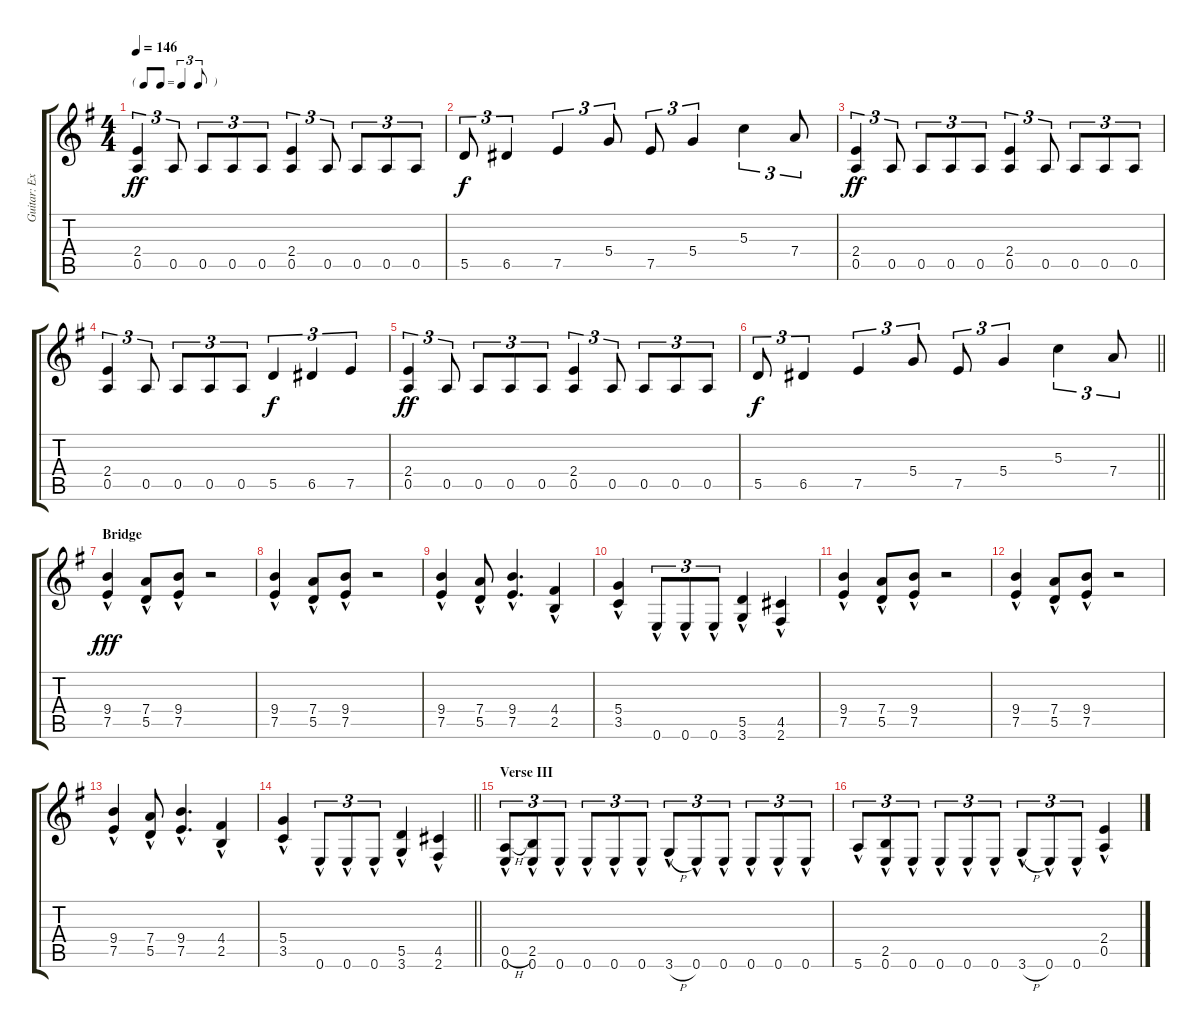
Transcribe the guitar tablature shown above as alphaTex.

\track ("Guitar: Extra" "Guitar: Ex") {instrument distortionguitar}
\staff {score tabs}
\tuning (E4 B3 G3 D3 A2 E2) {hide}
\ts (4 4)
\tf triplet8th
\tempo 146
\clef g2
\ks g
(2.4 0.5).4{tu (3 2) dy ff} 0.5.8{tu (3 2)} 0.5.8{tu (3 2)} 0.5.8{tu (3 2)} 0.5.8{tu (3 2)} (2.4 0.5).4{tu (3 2)} 0.5.8{tu (3 2)} 0.5.8{tu (3 2)} 0.5.8{tu (3 2)} 0.5.8{tu (3 2)} |
5.5.8{tu (3 2) dy f} 6.5.4{tu (3 2)} 7.5.4{tu (3 2)} 5.4.8{tu (3 2)} 7.5.8{tu (3 2)} 5.4.4{tu (3 2)} 5.3.4{tu (3 2)} 7.4.8{tu (3 2)} |
(2.4 0.5).4{tu (3 2) dy ff} 0.5.8{tu (3 2)} 0.5.8{tu (3 2)} 0.5.8{tu (3 2)} 0.5.8{tu (3 2)} (2.4 0.5).4{tu (3 2)} 0.5.8{tu (3 2)} 0.5.8{tu (3 2)} 0.5.8{tu (3 2)} 0.5.8{tu (3 2)} |
(2.4 0.5).4{tu (3 2)} 0.5.8{tu (3 2)} 0.5.8{tu (3 2)} 0.5.8{tu (3 2)} 0.5.8{tu (3 2)} 5.5.4{tu (3 2) dy f} 6.5.4{tu (3 2)} 7.5.4{tu (3 2)} |
(2.4 0.5).4{tu (3 2) dy ff} 0.5.8{tu (3 2)} 0.5.8{tu (3 2)} 0.5.8{tu (3 2)} 0.5.8{tu (3 2)} (2.4 0.5).4{tu (3 2)} 0.5.8{tu (3 2)} 0.5.8{tu (3 2)} 0.5.8{tu (3 2)} 0.5.8{tu (3 2)} |
\barLineRight lightlight
5.5.8{tu (3 2) dy f} 6.5.4{tu (3 2)} 7.5.4{tu (3 2)} 5.4.8{tu (3 2)} 7.5.8{tu (3 2)} 5.4.4{tu (3 2)} 5.3.4{tu (3 2)} 7.4.8{tu (3 2)} |
\section ("" "Bridge")
(9.4{hac} 7.5{hac}).4{dy fff volume 13 balance 8} (7.4{hac} 5.5{hac}).8 (9.4{hac} 7.5{hac}).8 r.2 |
(9.4{hac} 7.5{hac}).4 (7.4{hac} 5.5{hac}).8 (9.4{hac} 7.5{hac}).8 r.2 |
(9.4{hac} 7.5{hac}).4 (7.4{hac} 5.5{hac}).8 (9.4{hac} 7.5{hac}).4{d} (4.4{hac} 2.5{hac}).4 |
(5.4{hac} 3.5{hac}).4 0.6{hac}.8{tu (3 2)} 0.6{hac}.8{tu (3 2)} 0.6{hac}.8{tu (3 2)} (5.5{hac} 3.6{hac}).4 (4.5{hac} 2.6{hac}).4 |
(9.4{hac} 7.5{hac}).4 (7.4{hac} 5.5{hac}).8 (9.4{hac} 7.5{hac}).8 r.2 |
(9.4{hac} 7.5{hac}).4 (7.4{hac} 5.5{hac}).8 (9.4{hac} 7.5{hac}).8 r.2 |
(9.4{hac} 7.5{hac}).4 (7.4{hac} 5.5{hac}).8 (9.4{hac} 7.5{hac}).4{d} (4.4{hac} 2.5{hac}).4 |
\barLineRight lightlight
(5.4{hac} 3.5{hac}).4 0.6{hac}.8{tu (3 2)} 0.6{hac}.8{tu (3 2)} 0.6{hac}.8{tu (3 2)} (5.5{hac} 3.6{hac}).4 (4.5{hac} 2.6{hac}).4 |
\section ("" "Verse III")
(0.5{h hac} 0.6{hac}).8{tu (3 2)} (2.5{hac} 0.6{hac}).8{tu (3 2)} 0.6{hac}.8{tu (3 2)} 0.6{hac}.8{tu (3 2)} 0.6{hac}.8{tu (3 2)} 0.6{hac}.8{tu (3 2)} 3.6{h hac}.8{tu (3 2)} 0.6{hac}.8{tu (3 2)} 0.6{hac}.8{tu (3 2)} 0.6{hac}.8{tu (3 2)} 0.6{hac}.8{tu (3 2)} 0.6{hac}.8{tu (3 2)} |
5.6{hac}.8{tu (3 2)} (2.5{hac} 0.6{hac}).8{tu (3 2)} 0.6{hac}.8{tu (3 2)} 0.6{hac}.8{tu (3 2)} 0.6{hac}.8{tu (3 2)} 0.6{hac}.8{tu (3 2)} 3.6{h hac}.8{tu (3 2)} 0.6{hac}.8{tu (3 2)} 0.6{hac}.8{tu (3 2)} (2.4{hac} 0.5{hac}).4
